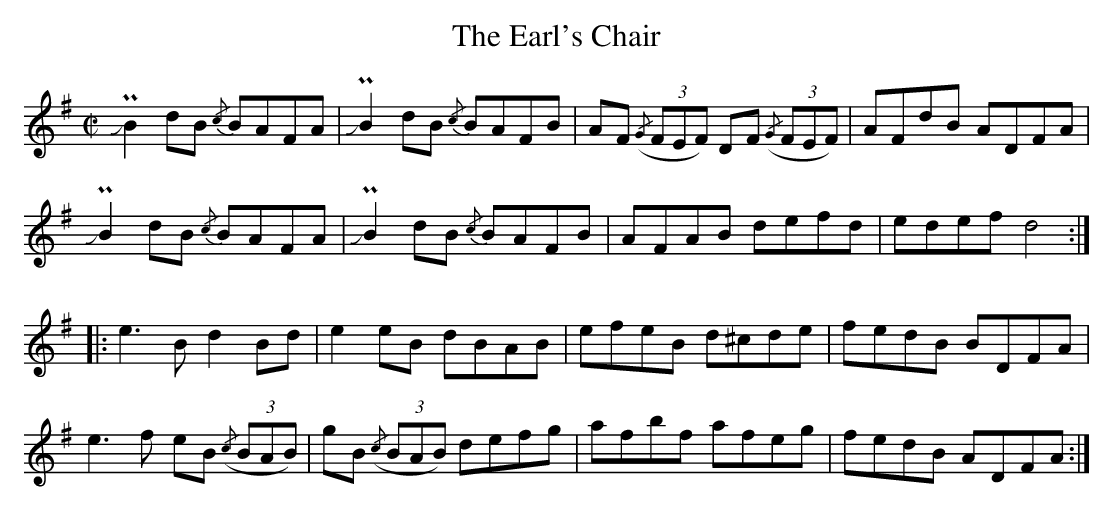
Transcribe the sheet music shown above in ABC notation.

X:1
U: ~ = !turn!
T:The Earl's Chair
M:C|
L:1/8
K:G
JPB2 dB {/c}BAFA | JPB2 dB {/c}BAFB | AF ((3{/G}FEF) DF ((3{/G}FEF) | AFdB ADFA |
JPB2 dB {/c}BAFA | JPB2 dB {/c}BAFB | AFAB defd | edef d4 ::
e3 B d2 Bd | e2 eB dBAB | efeB d^cde | fedB BDFA |
e3 f eB ((3{/c}BAB) | gB ((3{/c}BAB) defg | afbf afeg | fedB ADFA :|]
